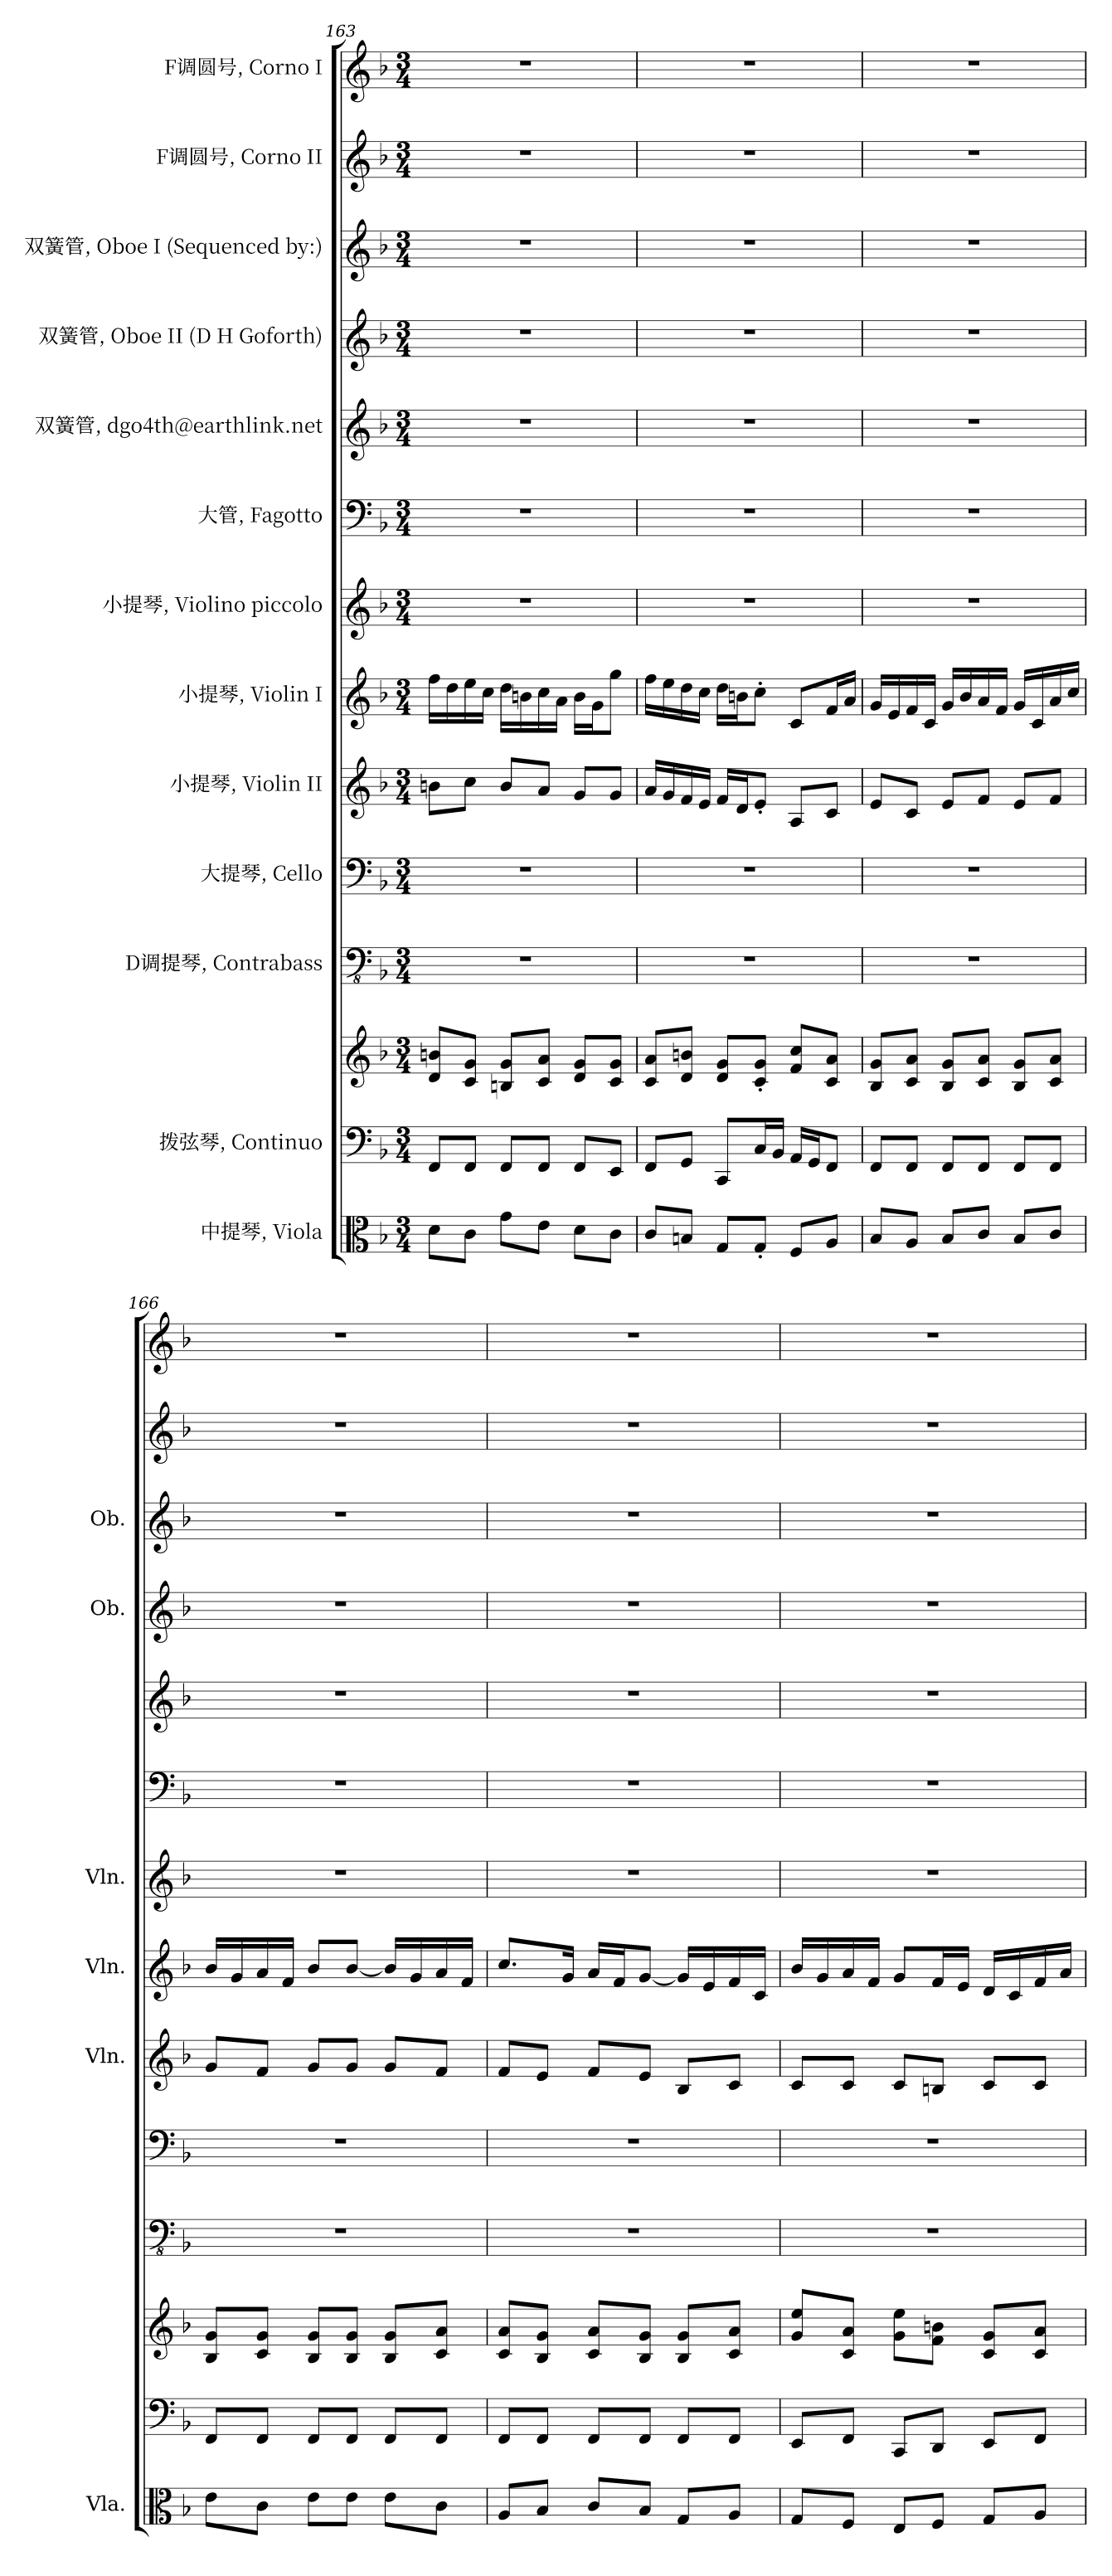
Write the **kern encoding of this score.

**kern	**kern	**kern	**kern	**kern	**kern	**kern	**kern	**kern	**kern	**kern	**kern	**kern	**kern
*part13	*part12	*part12	*part11	*part10	*part9	*part8	*part7	*part6	*part5	*part4	*part3	*part2	*part1
*staff14	*staff13	*staff12	*staff11	*staff10	*staff9	*staff8	*staff7	*staff6	*staff5	*staff4	*staff3	*staff2	*staff1
*I"中提琴, Viola	*I"拨弦琴, Continuo	*	*I"D调提琴, Contrabass	*I"大提琴, Cello	*I"小提琴, Violin II	*I"小提琴, Violin I	*I"小提琴, Violino piccolo	*I"大管, Fagotto	*I"双簧管, dgo4th@earthlink.net	*I"双簧管, Oboe II (D H Goforth)	*I"双簧管, Oboe I (Sequenced by:)	*I"F调圆号, Corno II	*I"F调圆号, Corno I
*I'Vla.	*	*	*	*	*I'Vln.	*I'Vln.	*I'Vln.	*	*	*I'Ob.	*I'Ob.	*	*
!!LO:PB:g=z
*clefC3	*clefF4	*clefG2	*clefFv4	*clefF4	*clefG2	*clefG2	*clefG2	*clefF4	*clefG2	*clefG2	*clefG2	*clefG2	*clefG2
*	*	*	*ITrd7c12	*	*	*	*	*	*	*	*	*ITrd4c7	*ITrd4c7
*k[b-]	*k[b-]	*k[b-]	*k[b-]	*k[b-]	*k[b-]	*k[b-]	*k[b-]	*k[b-]	*k[b-]	*k[b-]	*k[b-]	*k[b-e-]	*k[b-e-]
*M3/4	*M3/4	*M3/4	*M3/4	*M3/4	*M3/4	*M3/4	*M3/4	*M3/4	*M3/4	*M3/4	*M3/4	*M3/4	*M3/4
=163	=163	=163	=163	=163	=163	=163	=163	=163	=163	=163	=163	=163	=163
8d\L	8FF/L	8d/ 8bn/L	2.r	2.r	8bn\L	16ff\LL	2.r	2.r	2.r	2.r	2.r	2.r	2.r
.	.	.	.	.	.	16dd\	.	.	.	.	.	.	.
8c\J	8FF/J	8c/ 8g/J	.	.	8cc\J	16ee\	.	.	.	.	.	.	.
.	.	.	.	.	.	16cc\JJ	.	.	.	.	.	.	.
8g\L	8FF/L	8Bn/ 8g/L	.	.	8b/L	16dd\LL	.	.	.	.	.	.	.
.	.	.	.	.	.	16bn\	.	.	.	.	.	.	.
8e\J	8FF/J	8c/ 8a/J	.	.	8a/J	16cc\	.	.	.	.	.	.	.
.	.	.	.	.	.	16a\JJ	.	.	.	.	.	.	.
8d\L	8FF/L	8d/ 8g/L	.	.	8g/L	16b\LL	.	.	.	.	.	.	.
.	.	.	.	.	.	16g\J	.	.	.	.	.	.	.
8c\J	8EE/J	8c/ 8g/J	.	.	8g/J	8gg\J	.	.	.	.	.	.	.
=164	=164	=164	=164	=164	=164	=164	=164	=164	=164	=164	=164	=164	=164
8c/L	8FF/L	8c/ 8a/L	2.r	2.r	16a/LL	16ff\LL	2.r	2.r	2.r	2.r	2.r	2.r	2.r
.	.	.	.	.	16g/	16ee\	.	.	.	.	.	.	.
8Bn/J	8GG/J	8d/ 8bn/J	.	.	16f/	16dd\	.	.	.	.	.	.	.
.	.	.	.	.	16e/JJ	16cc\JJ	.	.	.	.	.	.	.
8G/L	8CC/L	8d/ 8g/L	.	.	16f/LL	16dd\LL	.	.	.	.	.	.	.
.	.	.	.	.	16d/J	16bn\J	.	.	.	.	.	.	.
8G'/J	16C/L	8c/' 8g/'J	.	.	8e'/J	8cc'\J	.	.	.	.	.	.	.
.	16BB-/JJ	.	.	.	.	.	.	.	.	.	.	.	.
8F/L	16AA/LL	8f/ 8cc/L	.	.	8A/L	8c/L	.	.	.	.	.	.	.
.	16GG/J	.	.	.	.	.	.	.	.	.	.	.	.
8A/J	8FF/J	8c/ 8a/J	.	.	8c/J	16f/L	.	.	.	.	.	.	.
.	.	.	.	.	.	16a/JJ	.	.	.	.	.	.	.
=165	=165	=165	=165	=165	=165	=165	=165	=165	=165	=165	=165	=165	=165
8B-/L	8FF/L	8B-/ 8g/L	2.r	2.r	8e/L	16g/LL	2.r	2.r	2.r	2.r	2.r	2.r	2.r
.	.	.	.	.	.	16e/	.	.	.	.	.	.	.
8A/J	8FF/J	8c/ 8a/J	.	.	8c/J	16f/	.	.	.	.	.	.	.
.	.	.	.	.	.	16c/JJ	.	.	.	.	.	.	.
8B-/L	8FF/L	8B-/ 8g/L	.	.	8e/L	16g/LL	.	.	.	.	.	.	.
.	.	.	.	.	.	16b-/	.	.	.	.	.	.	.
8c/J	8FF/J	8c/ 8a/J	.	.	8f/J	16a/	.	.	.	.	.	.	.
.	.	.	.	.	.	16f/JJ	.	.	.	.	.	.	.
8B-/L	8FF/L	8B-/ 8g/L	.	.	8e/L	16g/LL	.	.	.	.	.	.	.
.	.	.	.	.	.	16c/	.	.	.	.	.	.	.
8c/J	8FF/J	8c/ 8a/J	.	.	8f/J	16a/	.	.	.	.	.	.	.
.	.	.	.	.	.	16cc/JJ	.	.	.	.	.	.	.
!!LO:PB:g=z
=166	=166	=166	=166	=166	=166	=166	=166	=166	=166	=166	=166	=166	=166
8e\L	8FF/L	8B-/ 8g/L	2.r	2.r	8g/L	16b-/LL	2.r	2.r	2.r	2.r	2.r	2.r	2.r
.	.	.	.	.	.	16g/	.	.	.	.	.	.	.
8c\J	8FF/J	8c/ 8g/J	.	.	8f/J	16a/	.	.	.	.	.	.	.
.	.	.	.	.	.	16f/JJ	.	.	.	.	.	.	.
8e\L	8FF/L	8B-/ 8g/L	.	.	8g/L	8b-/L	.	.	.	.	.	.	.
8e\J	8FF/J	8B-/ 8g/J	.	.	8g/J	[8b-/J	.	.	.	.	.	.	.
8e\L	8FF/L	8B-/ 8g/L	.	.	8g/L	16b-/LL]	.	.	.	.	.	.	.
.	.	.	.	.	.	16g/	.	.	.	.	.	.	.
8c\J	8FF/J	8c/ 8a/J	.	.	8f/J	16a/	.	.	.	.	.	.	.
.	.	.	.	.	.	16f/JJ	.	.	.	.	.	.	.
=167	=167	=167	=167	=167	=167	=167	=167	=167	=167	=167	=167	=167	=167
8A/L	8FF/L	8c/ 8a/L	2.r	2.r	8f/L	8.cc/L	2.r	2.r	2.r	2.r	2.r	2.r	2.r
8B-/J	8FF/J	8B-/ 8g/J	.	.	8e/J	.	.	.	.	.	.	.	.
.	.	.	.	.	.	16g/Jk	.	.	.	.	.	.	.
8c/L	8FF/L	8c/ 8a/L	.	.	8f/L	16a/LL	.	.	.	.	.	.	.
.	.	.	.	.	.	16f/J	.	.	.	.	.	.	.
8B-/J	8FF/J	8B-/ 8g/J	.	.	8e/J	[8g/J	.	.	.	.	.	.	.
8G/L	8FF/L	8B-/ 8g/L	.	.	8B-/L	16g/LL]	.	.	.	.	.	.	.
.	.	.	.	.	.	16e/	.	.	.	.	.	.	.
8A/J	8FF/J	8c/ 8a/J	.	.	8c/J	16f/	.	.	.	.	.	.	.
.	.	.	.	.	.	16c/JJ	.	.	.	.	.	.	.
=168	=168	=168	=168	=168	=168	=168	=168	=168	=168	=168	=168	=168	=168
8G/L	8EE/L	8g/ 8ee/L	2.r	2.r	8c/L	16b-/LL	2.r	2.r	2.r	2.r	2.r	2.r	2.r
.	.	.	.	.	.	16g/	.	.	.	.	.	.	.
8F/J	8FF/J	8c/ 8a/J	.	.	8c/J	16a/	.	.	.	.	.	.	.
.	.	.	.	.	.	16f/JJ	.	.	.	.	.	.	.
8E/L	8CC/L	8g\ 8ee\L	.	.	8c/L	8g/L	.	.	.	.	.	.	.
8F/J	8DD/J	8f\ 8bn\J	.	.	8Bn/J	16f/L	.	.	.	.	.	.	.
.	.	.	.	.	.	16e/JJ	.	.	.	.	.	.	.
8G/L	8EE/L	8c/ 8g/L	.	.	8c/L	16d/LL	.	.	.	.	.	.	.
.	.	.	.	.	.	16c/	.	.	.	.	.	.	.
8A/J	8FF/J	8c/ 8a/J	.	.	8c/J	16f/	.	.	.	.	.	.	.
.	.	.	.	.	.	16a/JJ	.	.	.	.	.	.	.
=	=	=	=	=	=	=	=	=	=	=	=	=	=
*-	*-	*-	*-	*-	*-	*-	*-	*-	*-	*-	*-	*-	*-
